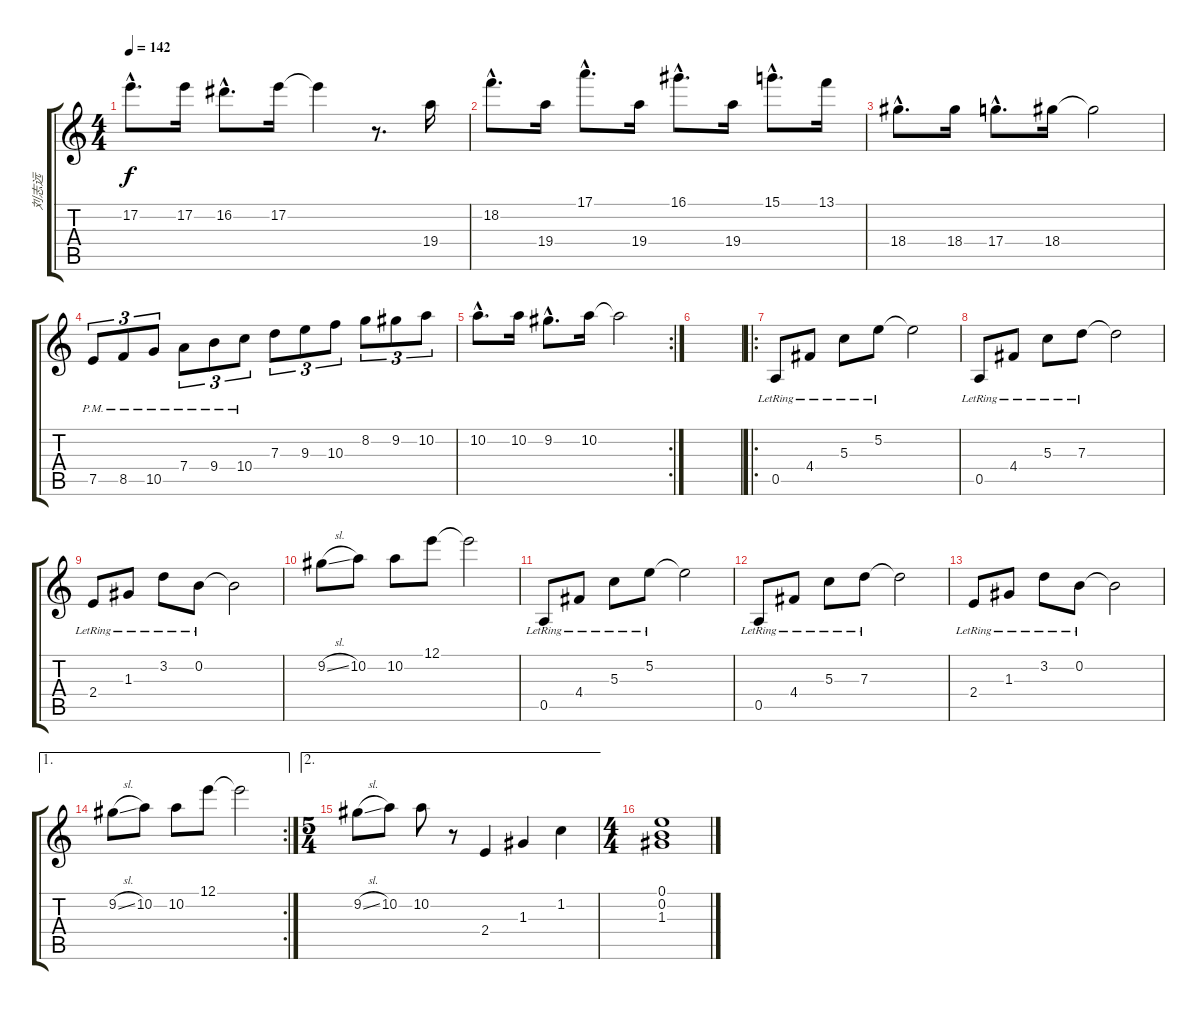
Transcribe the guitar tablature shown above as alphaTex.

\track ("刘志远" "刘志远") {instrument electricguitarclean}
\staff {score tabs}
\tuning (E4 B3 G3 D3 A2 E2) {hide}
\ts (4 4)
\tempo 142
\clef g2
\ks c
17.2{hac}.8{d dy f} 17.2.16 16.2{hac}.8{d} 17.2.16 17.2{t}.4 r.8{d} 19.4.16 |
18.2{hac}.8{d} 19.4.16 17.1{hac}.8{d} 19.4.16 16.1{hac}.8{d} 19.4.16 15.1{hac}.8{d} 13.1.16 |
18.4{hac}.8{d} 18.4.16 17.4{hac}.8{d} 18.4.16 18.4{t}.2 |
7.5{pm}.8{tu (3 2)} 8.5{pm}.8{tu (3 2)} 10.5{pm}.8{tu (3 2)} 7.4{pm}.8{tu (3 2)} 9.4{pm}.8{tu (3 2)} 10.4{pm}.8{tu (3 2)} 7.3.8{tu (3 2)} 9.3.8{tu (3 2)} 10.3.8{tu (3 2)} 8.2.8{tu (3 2)} 9.2.8{tu (3 2)} 10.2.8{tu (3 2)} |
\rc 2
10.2{hac}.8{d} 10.2.16 9.2{hac}.8{d} 10.2.16 10.2{t}.2 |
|
\ro
0.5{lr}.8 4.4{lr}.8 5.3{lr}.8 5.2{lr}.8 5.2{t}.2 |
0.5{lr}.8 4.4{lr}.8 5.3{lr}.8 7.3{lr}.8 7.3{t}.2 |
2.4{lr}.8 1.3{lr}.8 3.2{lr}.8 0.2{lr}.8 0.2{t}.2 |
9.2{sl}.8 10.2.8 10.2.8 12.1.8 12.1{t}.2 |
0.5{lr}.8 4.4{lr}.8 5.3{lr}.8 5.2{lr}.8 5.2{t}.2 |
0.5{lr}.8 4.4{lr}.8 5.3{lr}.8 7.3{lr}.8 7.3{t}.2 |
2.4{lr}.8 1.3{lr}.8 3.2{lr}.8 0.2{lr}.8 0.2{t}.2 |
\ae 1
\rc 2
9.2{sl}.8 10.2.8 10.2.8 12.1.8 12.1{t}.2 |
\ae 2
\ts (5 4)
9.2{sl}.8 10.2.8 10.2.8 r.8 2.4.4 1.3.4 1.2.4 |
\ts (4 4)
(0.1 0.2 1.3).1
